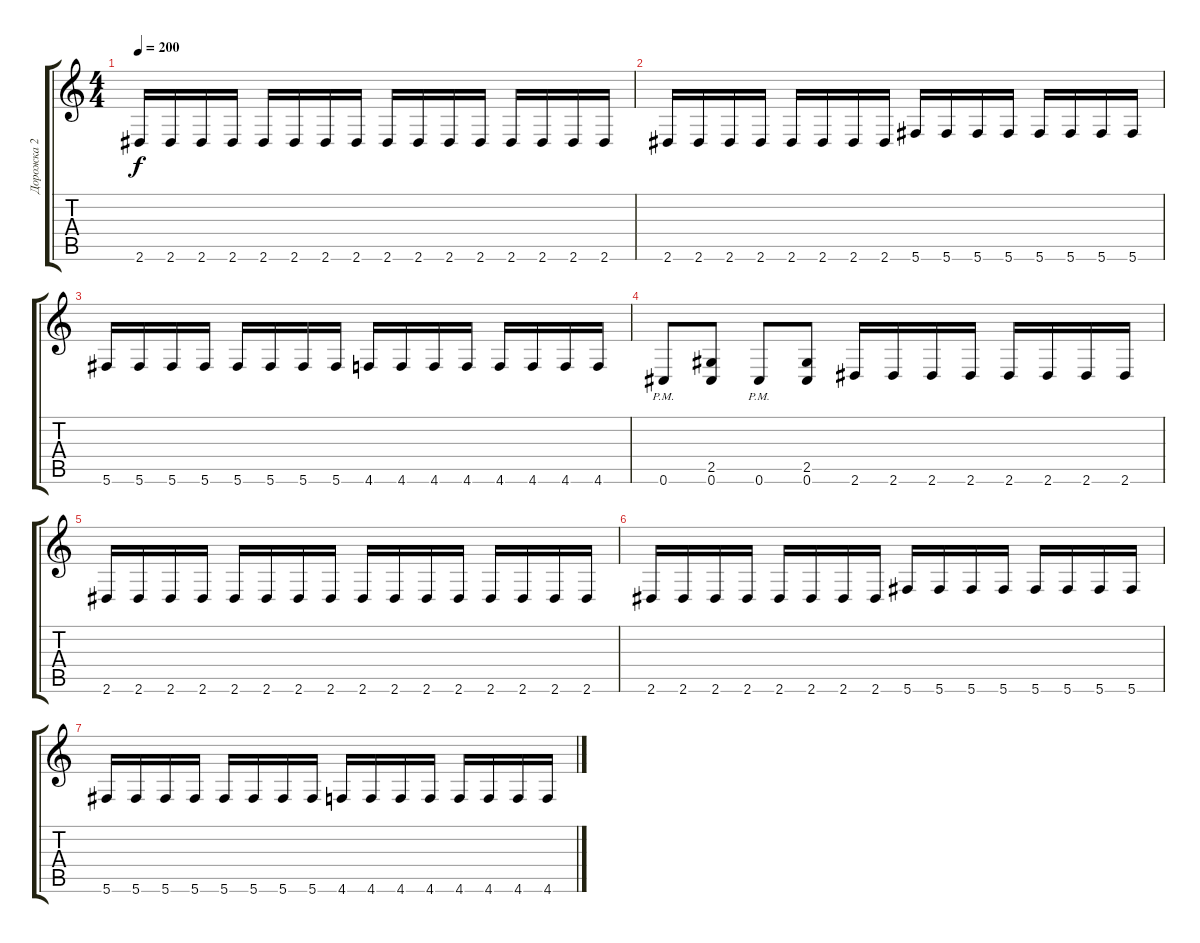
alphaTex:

\track ("Дорожка 2" "Дорожка 2") {instrument overdrivenguitar}
\staff {score tabs}
\tuning (Db4 Ab3 E3 B2 Gb2 Db2) {hide}
\ts (4 4)
\tempo 200
\clef g2
\ks c
2.6.16{dy f} 2.6.16 2.6.16 2.6.16 2.6.16 2.6.16 2.6.16 2.6.16 2.6.16 2.6.16 2.6.16 2.6.16 2.6.16 2.6.16 2.6.16 2.6.16 |
2.6.16 2.6.16 2.6.16 2.6.16 2.6.16 2.6.16 2.6.16 2.6.16 5.6.16 5.6.16 5.6.16 5.6.16 5.6.16 5.6.16 5.6.16 5.6.16 |
5.6.16 5.6.16 5.6.16 5.6.16 5.6.16 5.6.16 5.6.16 5.6.16 4.6.16 4.6.16 4.6.16 4.6.16 4.6.16 4.6.16 4.6.16 4.6.16 |
0.6{pm}.8 (2.5 0.6).8 0.6{pm}.8 (2.5 0.6).8 2.6.16 2.6.16 2.6.16 2.6.16 2.6.16 2.6.16 2.6.16 2.6.16 |
2.6.16 2.6.16 2.6.16 2.6.16 2.6.16 2.6.16 2.6.16 2.6.16 2.6.16 2.6.16 2.6.16 2.6.16 2.6.16 2.6.16 2.6.16 2.6.16 |
2.6.16 2.6.16 2.6.16 2.6.16 2.6.16 2.6.16 2.6.16 2.6.16 5.6.16 5.6.16 5.6.16 5.6.16 5.6.16 5.6.16 5.6.16 5.6.16 |
5.6.16 5.6.16 5.6.16 5.6.16 5.6.16 5.6.16 5.6.16 5.6.16 4.6.16 4.6.16 4.6.16 4.6.16 4.6.16 4.6.16 4.6.16 4.6.16
